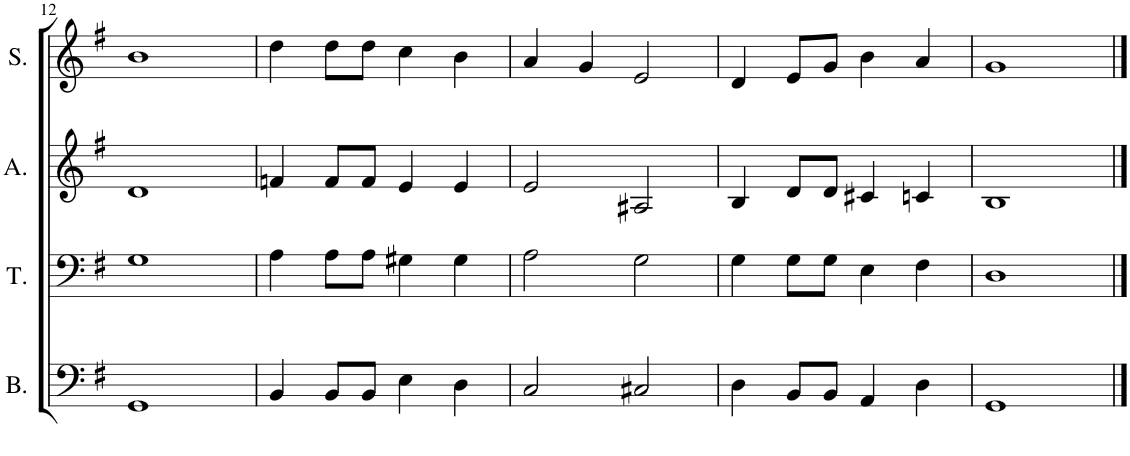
**kern	**kern	**kern	**kern
*part4	*part3	*part2	*part1
*staff4	*staff3	*staff2	*staff1
*I"Bass	*I"Tenor	*I"Alto	*I"Soprano
*I'B.	*I'T.	*I'A.	*I'S.
!!LO:PB:g=z
*clefF4	*clefF4	*clefG2	*clefG2
*k[f#]	*k[f#]	*k[f#]	*k[f#]
*M4/4	*M4/4	*M4/4	*M4/4
=12	=12	=12	=12
1GG	1G	1d	1b
=13	=13	=13	=13
4BB/	4A\	4fn/	4dd\
8BB/L	8A\L	8f/L	8dd\L
8BB/J	8A\J	8f/J	8dd\J
4E\	4G#X\	4e/	4cc\
4D\	4G#\	4e/	4b\
=14	=14	=14	=14
2C/	2A\	2e/	4a/
.	.	.	4g/
2C#X/	2G\	2A#X/	2e/
=15	=15	=15	=15
4D\	4G\	4B/	4d/
8BB/L	8G\L	8d/L	8e/L
8BB/J	8G\J	8d/J	8g/J
4AA/	4E\	4c#X/	4b\
4D\	4F#\	4cn/	4a/
=16	=16	=16	=16
1GG	1D	1B	1g
==	==	==	==
*-	*-	*-	*-
